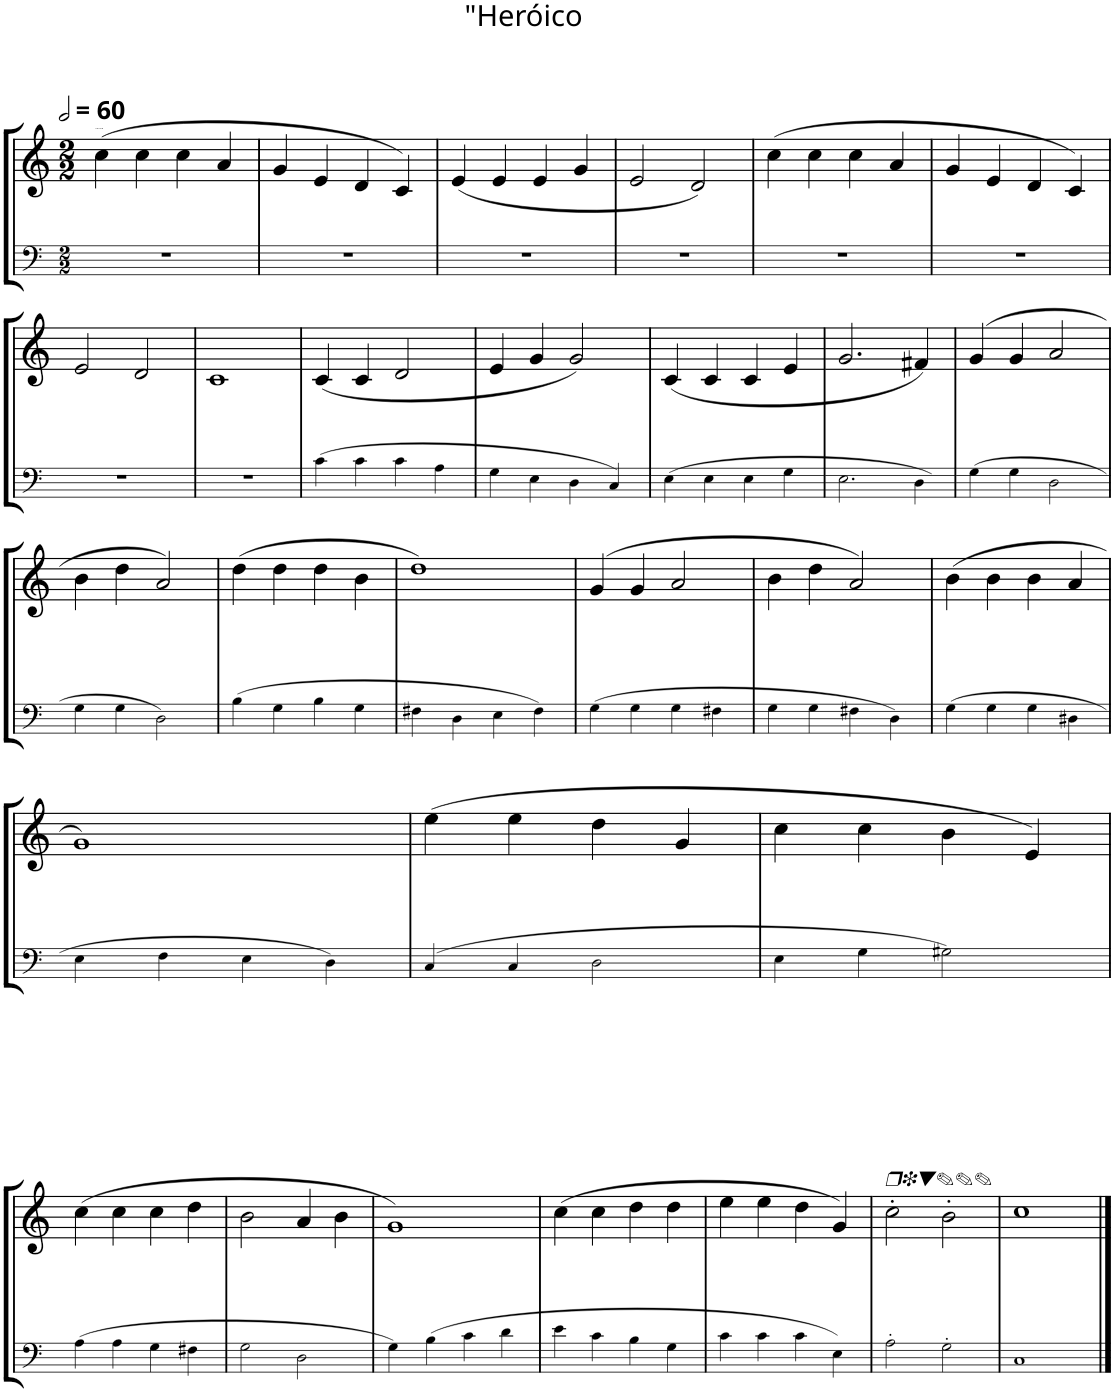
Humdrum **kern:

**kern	**kern
*part2	*part1
*staff2	*staff1
*I"Hombres	*I"Marimba (pentagrama único)
*	*I'Mar
*stria5	*
*clefF4	*clefG2
*k[]	*k[]
*M2/2	*M2/2
*MM120	*MM120
=1	=1
!	!LO:TX:a:t=A Mujeres
1r	(4cc\
.	4cc\
.	4cc\
.	4a/
=2	=2
1r	4g/
.	4e/
.	4d/
.	4c/)
=3	=3
1r	(4e/
.	4e/
.	4e/
.	4g/
=4	=4
1r	2e/
.	2d/)
=5	=5
1r	(4cc\
.	4cc\
.	4cc\
.	4a/
=6	=6
1r	4g/
.	4e/
.	4d/
.	4c/)
!!LO:LB:g=z
=7	=7
1r	2e/
.	2d/
=8	=8
1r	1c
=9	=9
(4c\	(4c/
4c\	4c/
4c\	2d/
4A\	.
=10	=10
4G\	4e/
4E\	4g/
4D\	2g/)
4C/)	.
=11	=11
(4E\	(4c/
4E\	4c/
4E\	4c/
4G\	4e/
=12	=12
2.E\	2.g/
4D\)	4f#X/)
=13	=13
(4G\	(4g/
4G\	4g/
2D\	2a/
!!LO:LB:g=z
=14	=14
4G\	4b\
4G\	4dd\
2D\)	2a/)
=15	=15
(4B\	(4dd\
4G\	4dd\
4B\	4dd\
4G\	4b\
=16	=16
4F#X\	1dd)
4D\	.
4E\	.
4F#\)	.
=17	=17
(4G\	(4g/
4G\	4g/
4G\	2a/
4F#X\	.
=18	=18
4G\	4b\
4G\	4dd\
4F#X\	2a/)
4D\)	.
=19	=19
(4G\	(4b\
4G\	4b\
4G\	4b\
4D#X\	4a/
!!LO:LB:g=z
=20	=20
4E\	1g)
4F\	.
4E\	.
4D\)	.
=21	=21
(4C/	(4ee\
4C/	4ee\
2D\	4dd\
.	4g/
=22	=22
4E\	4cc\
4G\	4cc\
2G#X\)	4b\
.	4e/)
!!LO:LB:g=z
=23	=23
(4A\	(4cc\
4A\	4cc\
4G\	4cc\
4F#X\	4dd\
=24	=24
2G\	2b\
2D\	4a/
.	4b\
=25	=25
4G\)	1g)
(4B\	.
4c\	.
4d\	.
=26	=26
4e\	(4cc\
4c\	4cc\
4B\	4dd\
4G\	4dd\
=27	=27
4c\	4ee\
4c\	4ee\
4c\	4dd\
4E\)	4g/)
=28	=28
!	!LO:TX:a:i:t=rit...
2A'\	2cc'\
2G'\	2b'\
=29	=29
1C	1cc
==	==
*-	*-
